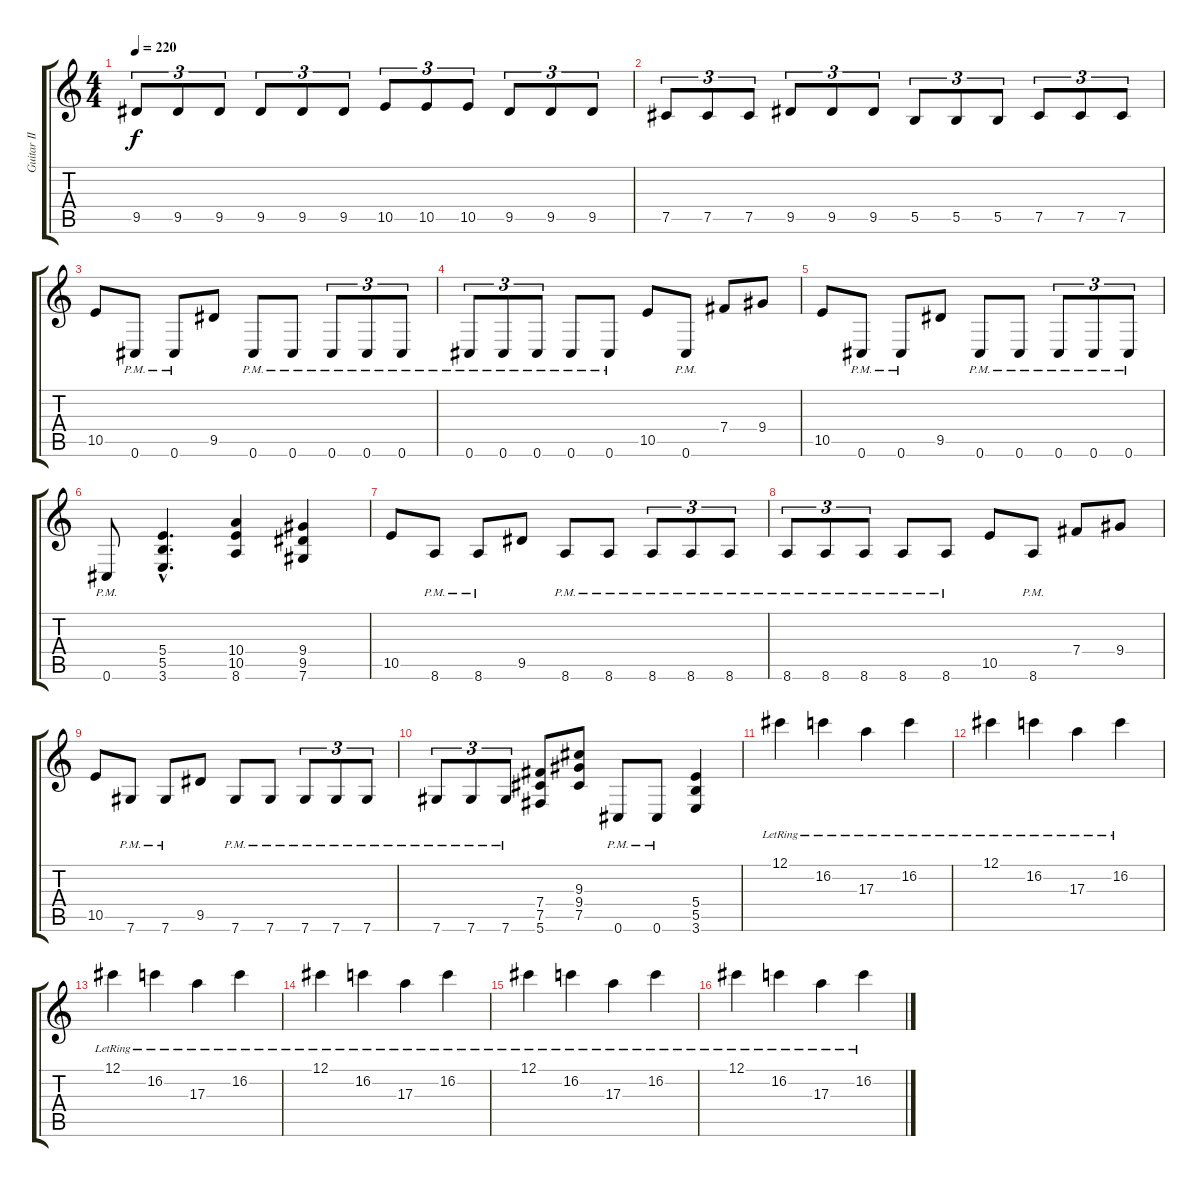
\track ("Guitar II" "Guitar II") {instrument distortionguitar}
\staff {score tabs}
\tuning (Db4 Ab3 E3 B2 Gb2 Db2) {hide}
\ts (4 4)
\tempo 220
\clef g2
\ks c
9.5.8{tu (3 2) dy f} 9.5.8{tu (3 2)} 9.5.8{tu (3 2)} 9.5.8{tu (3 2)} 9.5.8{tu (3 2)} 9.5.8{tu (3 2)} 10.5.8{tu (3 2)} 10.5.8{tu (3 2)} 10.5.8{tu (3 2)} 9.5.8{tu (3 2)} 9.5.8{tu (3 2)} 9.5.8{tu (3 2)} |
7.5.8{tu (3 2)} 7.5.8{tu (3 2)} 7.5.8{tu (3 2)} 9.5.8{tu (3 2)} 9.5.8{tu (3 2)} 9.5.8{tu (3 2)} 5.5.8{tu (3 2)} 5.5.8{tu (3 2)} 5.5.8{tu (3 2)} 7.5.8{tu (3 2)} 7.5.8{tu (3 2)} 7.5.8{tu (3 2)} |
10.5.8 0.6{pm}.8 0.6{pm}.8 9.5.8 0.6{pm}.8 0.6{pm}.8 0.6{pm}.8{tu (3 2)} 0.6{pm}.8{tu (3 2)} 0.6{pm}.8{tu (3 2)} |
0.6{pm}.8{tu (3 2)} 0.6{pm}.8{tu (3 2)} 0.6{pm}.8{tu (3 2)} 0.6{pm}.8 0.6{pm}.8 10.5.8 0.6{pm}.8 7.4.8 9.4.8 |
10.5.8 0.6{pm}.8 0.6{pm}.8 9.5.8 0.6{pm}.8 0.6{pm}.8 0.6{pm}.8{tu (3 2)} 0.6{pm}.8{tu (3 2)} 0.6{pm}.8{tu (3 2)} |
0.6{pm}.8 (5.4{hac} 5.5{hac} 3.6{hac}).4{d} (10.4 10.5 8.6).4 (9.4 9.5 7.6).4 |
10.5.8 8.6{pm}.8 8.6{pm}.8 9.5.8 8.6{pm}.8 8.6{pm}.8 8.6{pm}.8{tu (3 2)} 8.6{pm}.8{tu (3 2)} 8.6{pm}.8{tu (3 2)} |
8.6{pm}.8{tu (3 2)} 8.6{pm}.8{tu (3 2)} 8.6{pm}.8{tu (3 2)} 8.6{pm}.8 8.6{pm}.8 10.5.8 8.6{pm}.8 7.4.8 9.4.8 |
10.5.8 7.6{pm}.8 7.6{pm}.8 9.5.8 7.6{pm}.8 7.6{pm}.8 7.6{pm}.8{tu (3 2)} 7.6{pm}.8{tu (3 2)} 7.6{pm}.8{tu (3 2)} |
7.6{pm}.8{tu (3 2)} 7.6{pm}.8{tu (3 2)} 7.6{pm}.8{tu (3 2)} (7.4 7.5 5.6).8 (9.3 9.4 7.5).8 0.6{pm}.8 0.6{pm}.8 (5.4 5.5 3.6).4 |
12.1{lr}.4{volume 8} 16.2{lr}.4 17.3{lr}.4 16.2{lr}.4 |
12.1{lr}.4{volume 8} 16.2{lr}.4 17.3{lr}.4 16.2{lr}.4 |
12.1{lr}.4{volume 8} 16.2{lr}.4 17.3{lr}.4 16.2{lr}.4 |
12.1{lr}.4{volume 8} 16.2{lr}.4 17.3{lr}.4 16.2{lr}.4 |
12.1{lr}.4{volume 8} 16.2{lr}.4 17.3{lr}.4 16.2{lr}.4 |
12.1{lr}.4{volume 8} 16.2{lr}.4 17.3{lr}.4 16.2{lr}.4
